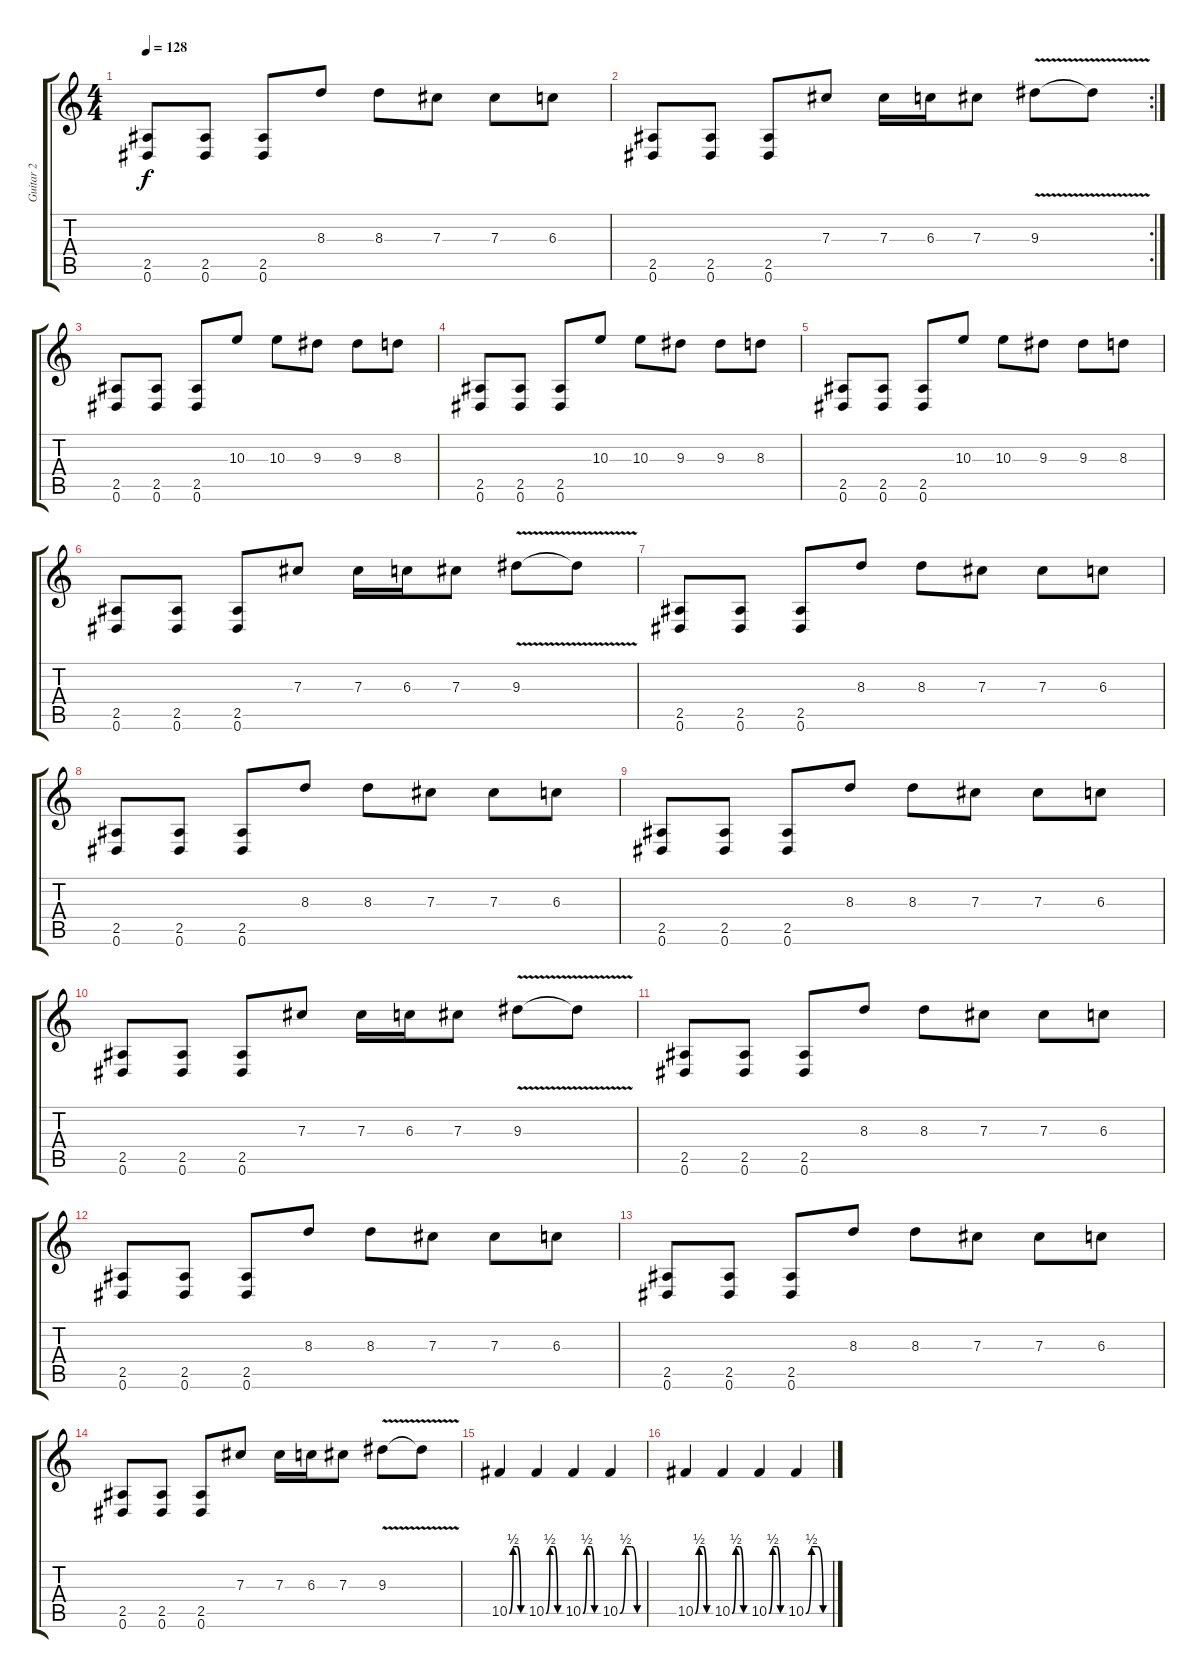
\track ("Guitar 2" "Guitar 2") {instrument distortionguitar}
\staff {score tabs}
\tuning (Eb4 Bb3 Gb3 Db3 Ab2 Eb2) {hide}
\ts (4 4)
\tempo 128
\clef g2
\ks c
(2.5 0.6).8{dy f} (2.5 0.6).8 (2.5 0.6).8 8.3.8 8.3.8 7.3.8 7.3.8 6.3.8 |
\rc 2
(2.5 0.6).8 (2.5 0.6).8 (2.5 0.6).8 7.3.8 7.3.16 6.3.16 7.3.8 9.3{v}.8 9.3{t}.8 |
(2.5 0.6).8 (2.5 0.6).8 (2.5 0.6).8 10.3.8 10.3.8 9.3.8 9.3.8 8.3.8 |
(2.5 0.6).8 (2.5 0.6).8 (2.5 0.6).8 10.3.8 10.3.8 9.3.8 9.3.8 8.3.8 |
(2.5 0.6).8 (2.5 0.6).8 (2.5 0.6).8 10.3.8 10.3.8 9.3.8 9.3.8 8.3.8 |
(2.5 0.6).8 (2.5 0.6).8 (2.5 0.6).8 7.3.8 7.3.16 6.3.16 7.3.8 9.3{v}.8 9.3{t}.8 |
(2.5 0.6).8 (2.5 0.6).8 (2.5 0.6).8 8.3.8 8.3.8 7.3.8 7.3.8 6.3.8 |
(2.5 0.6).8 (2.5 0.6).8 (2.5 0.6).8 8.3.8 8.3.8 7.3.8 7.3.8 6.3.8 |
(2.5 0.6).8 (2.5 0.6).8 (2.5 0.6).8 8.3.8 8.3.8 7.3.8 7.3.8 6.3.8 |
(2.5 0.6).8 (2.5 0.6).8 (2.5 0.6).8 7.3.8 7.3.16 6.3.16 7.3.8 9.3{v}.8 9.3{t}.8 |
(2.5 0.6).8 (2.5 0.6).8 (2.5 0.6).8 8.3.8 8.3.8 7.3.8 7.3.8 6.3.8 |
(2.5 0.6).8 (2.5 0.6).8 (2.5 0.6).8 8.3.8 8.3.8 7.3.8 7.3.8 6.3.8 |
(2.5 0.6).8 (2.5 0.6).8 (2.5 0.6).8 8.3.8 8.3.8 7.3.8 7.3.8 6.3.8 |
(2.5 0.6).8 (2.5 0.6).8 (2.5 0.6).8 7.3.8 7.3.16 6.3.16 7.3.8 9.3{v}.8 9.3{t}.8 |
10.5{be (custom 0 0 15 2 30 2 45 0 60 0)}.4 10.5{be (custom 0 0 15 2 30 2 45 0 60 0)}.4 10.5{be (custom 0 0 15 2 30 2 45 0 60 0)}.4 10.5{be (custom 0 0 15 2 30 2 45 0 60 0)}.4 |
10.5{be (custom 0 0 15 2 30 2 45 0 60 0)}.4 10.5{be (custom 0 0 15 2 30 2 45 0 60 0)}.4 10.5{be (custom 0 0 15 2 30 2 45 0 60 0)}.4 10.5{be (custom 0 0 15 2 30 2 45 0 60 0)}.4
